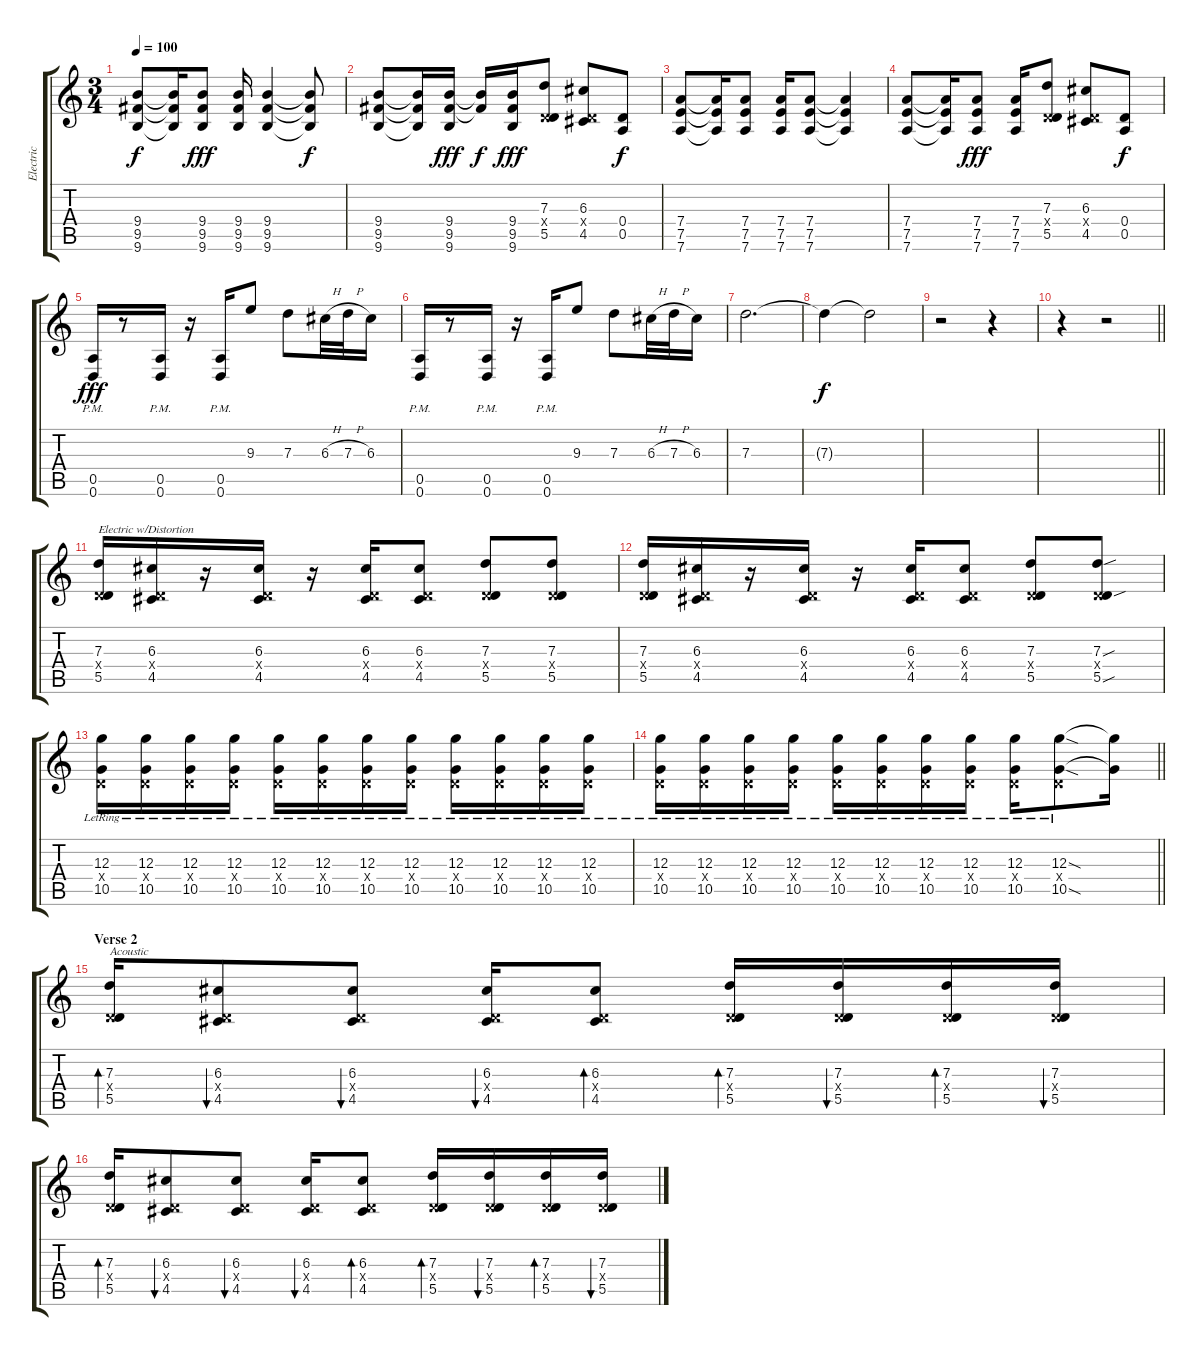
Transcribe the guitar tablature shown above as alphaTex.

\track ("Electric" "Electric") {instrument distortionguitar}
\staff {score tabs}
\tuning (E4 B3 G3 D3 A2 D2) {hide}
\ts (3 4)
\tempo 100
\clef g2
\ks c
(9.4 9.5 9.6).8{dy f} (9.4{t} 9.5{t} 9.6{t}).16 (9.4 9.5 9.6).8{dy fff} (9.4 9.5 9.6).16 (9.4 9.5 9.6).4 (9.4{t} 9.5{t} 9.6{t}).8{dy f} |
(9.4 9.5 9.6).8 (9.4{t} 9.5{t} 9.6{t}).16 (9.4 9.5 9.6).16{dy fff} (9.4{t} 9.5{t}).16{dy f} (9.4 9.5 9.6).16{dy fff} (7.3 0.4{x} 5.5).8 (6.3 0.4{x} 4.5).8 (0.4 0.5).8{dy f} |
(7.4 7.5 7.6).8 (7.4{t} 7.5{t} 7.6{t}).16 (7.4 7.5 7.6).8 (7.4 7.5 7.6).16 (7.4 7.5 7.6).8 (7.4{t} 7.5{t} 7.6{t}).4 |
(7.4 7.5 7.6).8 (7.4{t} 7.5{t} 7.6{t}).16 (7.4 7.5 7.6).8{dy fff} (7.4 7.5 7.6).16 (7.3 0.4{x} 5.5).8 (6.3 0.4{x} 4.5).8 (0.4 0.5).8{dy f} |
(0.5{pm} 0.6{pm}).16{dy fff} r.8 (0.5{pm} 0.6{pm}).16 r.16 (0.5{pm} 0.6{pm}).16 9.3.8 7.3.8 6.3{h}.32 7.3{h}.32 6.3.16 |
(0.5{pm} 0.6{pm}).16 r.8 (0.5{pm} 0.6{pm}).16 r.16 (0.5{pm} 0.6{pm}).16 9.3.8 7.3.8 6.3{h}.32 7.3{h}.32 6.3.16 |
7.3.2{d volume 16 instrument distortionguitar} |
7.3{t}.4{dy f} 7.3{t}.2 |
r.2 r.4 |
\barLineRight lightlight
r.4 r.2 |
(7.3 0.4{x} 5.5).16{txt "Electric w/Distortion" volume 7 balance 4 instrument distortionguitar} (6.3 0.4{x} 4.5).16 r.16 (6.3 0.4{x} 4.5).16 r.16 (6.3 0.4{x} 4.5).16 (6.3 0.4{x} 4.5).8 (7.3 0.4{x} 5.5).8 (7.3 0.4{x} 5.5).8 |
(7.3 0.4{x} 5.5).16 (6.3 0.4{x} 4.5).16 r.16 (6.3 0.4{x} 4.5).16 r.16 (6.3 0.4{x} 4.5).16 (6.3 0.4{x} 4.5).8 (7.3 0.4{x} 5.5).8 (7.3{sou} 0.4{x} 5.5{sou}).8 |
(12.3{lr} 0.4{x} 10.5{lr}).16 (12.3{lr} 0.4{x} 10.5{lr}).16 (12.3{lr} 0.4{x} 10.5{lr}).16 (12.3{lr} 0.4{x} 10.5{lr}).16 (12.3{lr} 0.4{x} 10.5{lr}).16 (12.3{lr} 0.4{x} 10.5{lr}).16 (12.3{lr} 0.4{x} 10.5{lr}).16 (12.3{lr} 0.4{x} 10.5{lr}).16 (12.3{lr} 0.4{x} 10.5{lr}).16 (12.3{lr} 0.4{x} 10.5{lr}).16 (12.3{lr} 0.4{x} 10.5{lr}).16 (12.3{lr} 0.4{x} 10.5{lr}).16 |
\barLineRight lightlight
(12.3{lr} 0.4{x} 10.5{lr}).16 (12.3{lr} 0.4{x} 10.5{lr}).16 (12.3{lr} 0.4{x} 10.5{lr}).16 (12.3{lr} 0.4{x} 10.5{lr}).16 (12.3{lr} 0.4{x} 10.5{lr}).16 (12.3{lr} 0.4{x} 10.5{lr}).16 (12.3{lr} 0.4{x} 10.5{lr}).16 (12.3{lr} 0.4{x} 10.5{lr}).16 (12.3{lr} 0.4{x} 10.5{lr}).16 (12.3{sod lr} 0.4{x} 10.5{sod lr}).8 (12.3{t} 10.5{t}).16 |
\section ("" "Verse 2")
(7.3 0.4{x} 5.5).16{bd 60 txt "Acoustic" volume 8 balance 3 instrument acousticguitarsteel} (6.3 0.4{x} 4.5).8{bu 60} (6.3 0.4{x} 4.5).8{bu 60} (6.3 0.4{x} 4.5).16{bu 60} (6.3 0.4{x} 4.5).8{bd 60} (7.3 0.4{x} 5.5).16{bd 60} (7.3 0.4{x} 5.5).16{bu 60} (7.3 0.4{x} 5.5).16{bd 60} (7.3 0.4{x} 5.5).16{bu 60} |
(7.3 0.4{x} 5.5).16{bd 60 txt " "} (6.3 0.4{x} 4.5).8{bu 60} (6.3 0.4{x} 4.5).8{bu 60} (6.3 0.4{x} 4.5).16{bu 60} (6.3 0.4{x} 4.5).8{bd 60} (7.3 0.4{x} 5.5).16{bd 60} (7.3 0.4{x} 5.5).16{bu 60} (7.3 0.4{x} 5.5).16{bd 60} (7.3 0.4{x} 5.5).16{bu 60}
